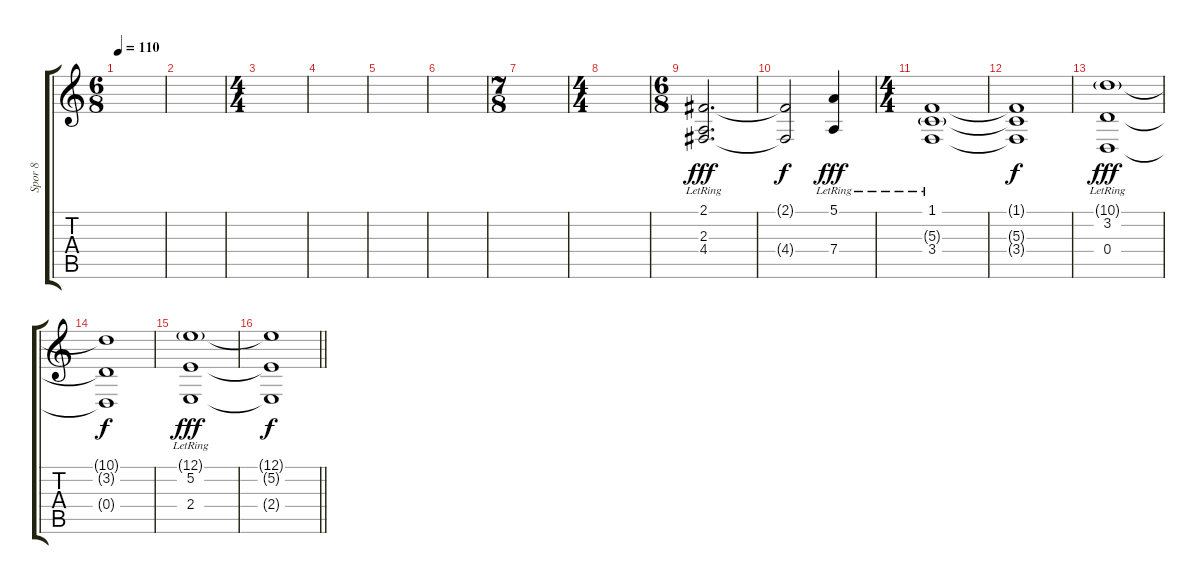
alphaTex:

\track ("Spor 8" "Spor 8") {instrument stringensemble1}
\staff {score tabs}
\tuning (E4 B3 G3 D3 A2 D2) {hide}
\ts (6 8)
\tempo 110
\clef g2
\ks c
|
|
\ts (4 4)
|
|
|
|
\ts (7 8)
|
\ts (4 4)
|
\ts (6 8)
(2.1{lr} 2.3{lr} 4.4{lr}).2{d dy fff} |
(2.1{t} 4.4{t}).2{dy f} (5.1{lr} 7.4{lr}).4{dy fff} |
\ts (4 4)
(1.1{lr} 5.3{g lr} 3.4{lr}).1 |
(1.1{t} 5.3{t} 3.4{t}).1{dy f} |
(10.1{g lr} 3.2{lr} 0.4{lr}).1{dy fff} |
(10.1{t} 3.2{t} 0.4{t}).1{dy f} |
(12.1{g lr} 5.2{lr} 2.4{lr}).1{dy fff} |
\barLineRight lightlight
(12.1{t} 5.2{t} 2.4{t}).1{dy f}
